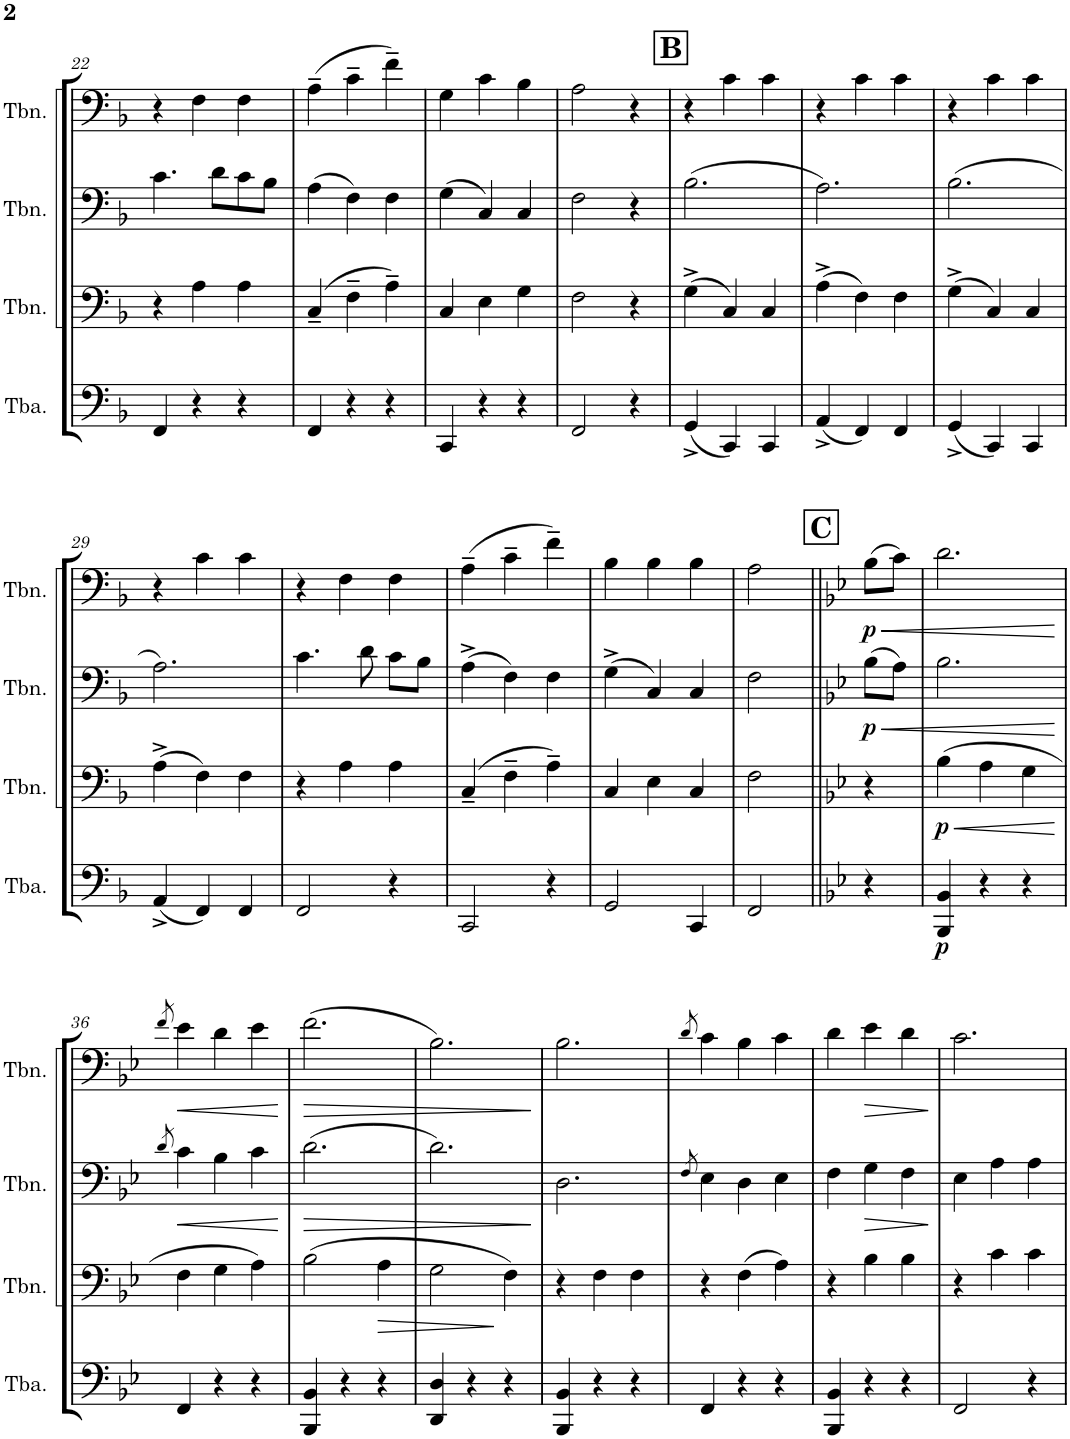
**kern	**dynam	**kern	**dynam	**kern	**dynam	**kern	**dynam
*part4	*part4	*part3	*part3	*part2	*part2	*part1	*part1
*staff4	*staff4	*staff3	*staff3	*staff2	*staff2	*staff1	*staff1
*I"Tuba	*	*I"Trombone	*	*I"Trombone	*	*I"Trombone	*
*I'Tba.	*	*I'Tbn.	*	*I'Tbn.	*	*I'Tbn.	*
!!LO:PB:g=z
*clefF4	*	*clefF4	*	*clefF4	*	*clefF4	*
*k[b-]	*	*k[b-]	*	*k[b-]	*	*k[b-]	*
*M3/4	*	*M3/4	*	*M3/4	*	*M3/4	*
=22	=22	=22	=22	=22	=22	=22	=22
4FF/	.	4r	.	4.c\	.	4r	.
4r	.	4A\	.	.	.	4F\	.
.	.	.	.	8d\L	.	.	.
4r	.	4A\	.	8c\	.	4F\	.
.	.	.	.	8B-\J	.	.	.
=23	=23	=23	=23	=23	=23	=23	=23
4FF/	.	(4C~/	.	(4A\	.	(4A~\	.
4r	.	4F~\	.	4F\)	.	4c~\	.
4r	.	4A~\)	.	4F\	.	4f~\)	.
=24	=24	=24	=24	=24	=24	=24	=24
4CC/	.	4C/	.	(4G\	.	4G\	.
4r	.	4E\	.	4C/)	.	4c\	.
4r	.	4G\	.	4C/	.	4B-\	.
=25	=25	=25	=25	=25	=25	=25	=25
2FF/	.	2F\	.	2F\	.	2A\	.
4r	.	4r	.	4r	.	4r	.
!!LO:REH:place=s1:a:B:cj:fs=14:t=B
=26	=26	=26	=26	=26	=26	=26	=26
(4GG^/	.	(4G^\	.	(2.B-\	.	4r	.
4CC/)	.	4C/)	.	.	.	4c\	.
4CC/	.	4C/	.	.	.	4c\	.
=27	=27	=27	=27	=27	=27	=27	=27
(4AA^/	.	(4A^\	.	2.A\)	.	4r	.
4FF/)	.	4F\)	.	.	.	4c\	.
4FF/	.	4F\	.	.	.	4c\	.
=28	=28	=28	=28	=28	=28	=28	=28
(4GG^/	.	(4G^\	.	(2.B-\	.	4r	.
4CC/)	.	4C/)	.	.	.	4c\	.
4CC/	.	4C/	.	.	.	4c\	.
!!LO:LB:g=z
=29	=29	=29	=29	=29	=29	=29	=29
(4AA^/	.	(4A^\	.	2.A\)	.	4r	.
4FF/)	.	4F\)	.	.	.	4c\	.
4FF/	.	4F\	.	.	.	4c\	.
=30	=30	=30	=30	=30	=30	=30	=30
2FF/	.	4r	.	4.c\	.	4r	.
.	.	4A\	.	.	.	4F\	.
.	.	.	.	8d\	.	.	.
4r	.	4A\	.	8c\L	.	4F\	.
.	.	.	.	8B-\J	.	.	.
=31	=31	=31	=31	=31	=31	=31	=31
2CC/	.	(4C~/	.	(4A^\	.	(4A~\	.
.	.	4F~\	.	4F\)	.	4c~\	.
4r	.	4A~\)	.	4F\	.	4f~\)	.
=32	=32	=32	=32	=32	=32	=32	=32
2GG/	.	4C/	.	(4G^\	.	4B-\	.
.	.	4E\	.	4C/)	.	4B-\	.
4CC/	.	4C/	.	4C/	.	4B-\	.
=33	=33	=33	=33	=33	=33	=33	=33
2FF/	.	2F\	.	2F\	.	2A\	.
!!LO:REH:place=s1:a:B:cj:fs=14:t=C
=34||	=34||	=34||	=34||	=34||	=34||	=34||	=34||
*k[b-e-]	*	*k[b-e-]	*	*k[b-e-]	*	*k[b-e-]	*
!	!	!	!	!	!LO:HP:b	!	!LO:HP:b
!	!	!	!	!	!LO:DY:n=1:b	!	!LO:DY:n=1:b
4r	.	4r	.	(8B-\L	< p	(8B-\L	< p
.	.	.	.	8A\J)	.	8c\J)	.
=35	=35	=35	=35	=35	=35	=35	=35
!	!LO:DY:b	!	!LO:HP:b	!	!	!	!
!	!	!	!LO:DY:n=1:b	!	!	!	!
4BBB-/ 4BB-/	p	(4B-\	< p	2.B-\	.	2.d\	.
4r	.	4A\	.	.	.	.	.
4r	.	4G\	.	.	.	.	.
.	.	.	[	.	[	.	[
!!LO:LB:g=z
=36	=36	=36	=36	=36	=36	=36	=36
.	.	.	.	8qd/	.	8qf/	.
4FF/	.	4F\	.	4c\	.	4e-\	.
4r	.	4G\	.	4B-\	.	4d\	.
4r	.	4A\)	.	4c\	.	4e-\	.
=37	=37	=37	=37	=37	=37	=37	=37
!	!	!	!	!	!LO:HP:b	!	!LO:HP:b
4BBB-/ 4BB-/	.	(2B-\	.	(2.d\	>	(2.f\	>
4r	.	.	.	.	.	.	.
!	!	!	!LO:HP:b	!	!	!	!
4r	.	4A\	>	.	.	.	.
=38	=38	=38	=38	=38	=38	=38	=38
4DD/ 4D/	.	2G\	.	2.d\)	.	2.B-\)	.
4r	.	.	.	.	.	.	.
4r	.	4F\)	]	.	.	.	.
.	.	.	.	.	]	.	]
=39	=39	=39	=39	=39	=39	=39	=39
4BBB-/ 4BB-/	.	4r	.	2.D\	.	2.B-\	.
4r	.	4F\	.	.	.	.	.
4r	.	4F\	.	.	.	.	.
=40	=40	=40	=40	=40	=40	=40	=40
.	.	.	.	8qF/	.	8qd/	.
4FF/	.	4r	.	4E-\	.	4c\	.
4r	.	(4F\	.	4D\	.	4B-\	.
4r	.	4A\)	.	4E-\	.	4c\	.
=41	=41	=41	=41	=41	=41	=41	=41
4BBB-/ 4BB-/	.	4r	.	4F\	.	4d\	.
!	!	!	!	!	!LO:HP:b	!	!LO:HP:b
4r	.	4B-\	.	4G\	>	4e-\	>
4r	.	4B-\	.	4F\	.	4d\	.
.	.	.	.	.	]	.	]
=42	=42	=42	=42	=42	=42	=42	=42
2FF/	.	4r	.	4E-\	.	2.c\	.
.	.	4c\	.	4A\	.	.	.
4r	.	4c\	.	4A\	.	.	.
=	=	=	=	=	=	=	=
*-	*-	*-	*-	*-	*-	*-	*-
